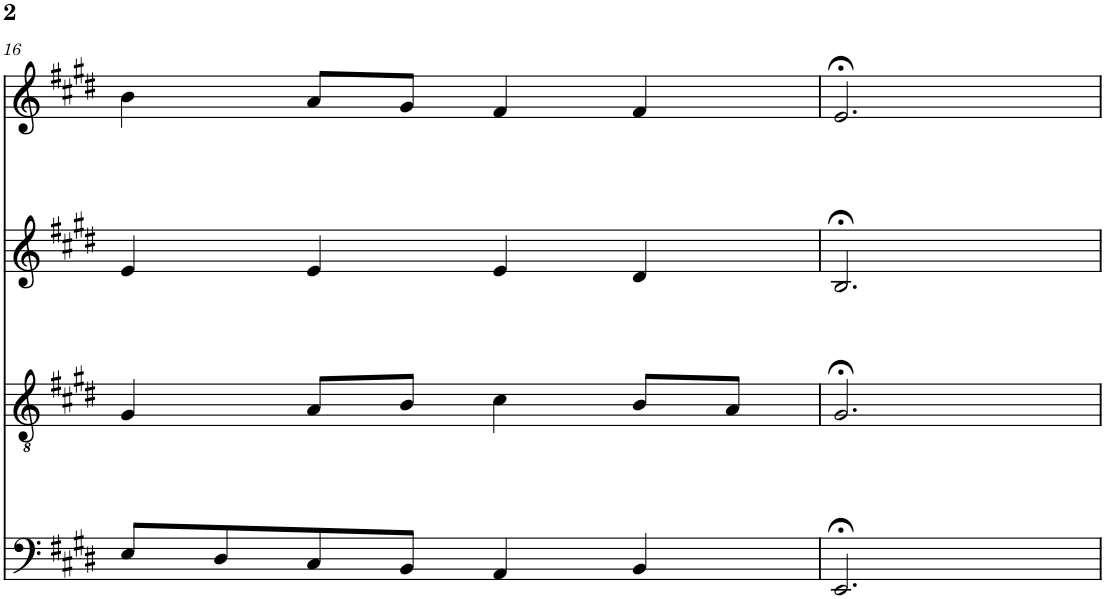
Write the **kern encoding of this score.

**kern	**kern	**kern	**kern
*part4	*part3	*part2	*part1
*staff4	*staff3	*staff2	*staff1
*I"bass	*I"tenor	*I"alto	*I"soprn
!!LO:PB:g=z
*clefF4	*clefGv2	*clefG2	*clefG2
*k[f#c#g#d#]	*k[f#c#g#d#]	*k[f#c#g#d#]	*k[f#c#g#d#]
*E:	*E:	*E:	*E:
*M4/4	*M4/4	*M4/4	*M4/4
=16	=16	=16	=16
8E/L	4G#/	4e/	4b\
8D#/	.	.	.
8C#/	8A/L	4e/	8a/L
8BB/J	8B/J	.	8g#/J
4AA/	4c#\	4e/	4f#/
4BB/	8B/L	4d#/	4f#/
.	8A/J	.	.
=17	=17	=17	=17
2.EE;</	2.G#;</	2.B;</	2.e;</
=	=	=	=
*-	*-	*-	*-
